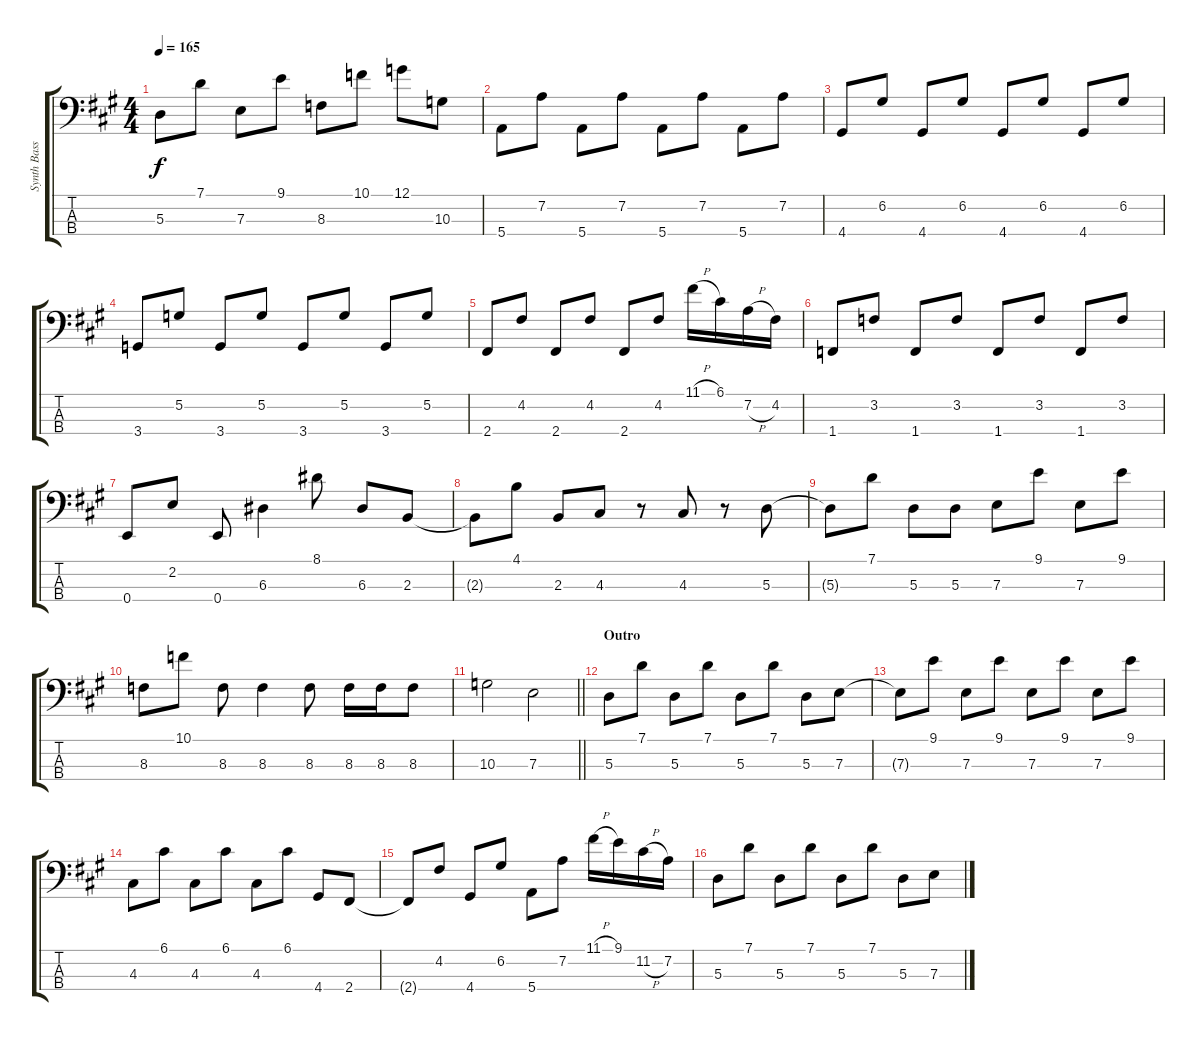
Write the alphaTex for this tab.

\track ("Synth Bass" "Synth Bass") {instrument synthbass2}
\staff {score tabs}
\tuning (G2 D2 A1 E1) {hide}
\ts (4 4)
\tempo 165
\clef f4
\ks a
5.3.8{dy f} 7.1.8 7.3.8 9.1.8 8.3.8 10.1.8 12.1.8 10.3.8 |
5.4.8 7.2.8 5.4.8 7.2.8 5.4.8 7.2.8 5.4.8 7.2.8 |
4.4.8 6.2.8 4.4.8 6.2.8 4.4.8 6.2.8 4.4.8 6.2.8 |
3.4.8 5.2.8 3.4.8 5.2.8 3.4.8 5.2.8 3.4.8 5.2.8 |
2.4.8 4.2.8 2.4.8 4.2.8 2.4.8 4.2.8 11.1{h}.16 6.1.16 7.2{h}.16 4.2.16 |
1.4.8 3.2.8 1.4.8 3.2.8 1.4.8 3.2.8 1.4.8 3.2.8 |
0.4.8 2.2.8 0.4.8 6.3.4 8.1.8 6.3.8 2.3.8 |
2.3{t}.8 4.1.8 2.3.8 4.3.8 r.8 4.3.8 r.8 5.3.8 |
5.3{t}.8 7.1.8 5.3.8 5.3.8 7.3.8 9.1.8 7.3.8 9.1.8 |
8.3.8 10.1.8 8.3.8 8.3.4 8.3.8 8.3.16 8.3.16 8.3.8 |
\barLineRight lightlight
10.3.2 7.3.2 |
\section ("" "Outro")
5.3.8 7.1.8 5.3.8 7.1.8 5.3.8 7.1.8 5.3.8 7.3.8 |
7.3{t}.8 9.1.8 7.3.8 9.1.8 7.3.8 9.1.8 7.3.8 9.1.8 |
4.3.8 6.1.8 4.3.8 6.1.8 4.3.8 6.1.8 4.4.8 2.4.8 |
2.4{t}.8 4.2.8 4.4.8 6.2.8 5.4.8 7.2.8 11.1{h}.16 9.1.16 11.2{h}.16 7.2.16 |
5.3.8 7.1.8 5.3.8 7.1.8 5.3.8 7.1.8 5.3.8 7.3.8
